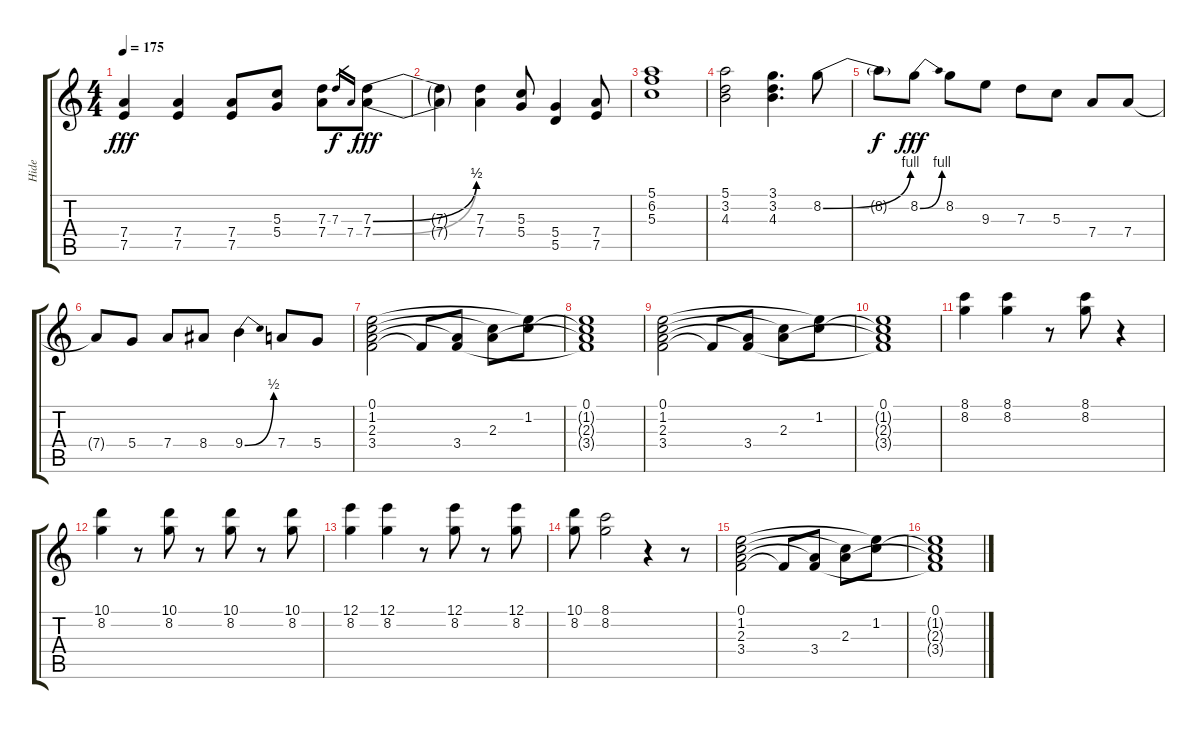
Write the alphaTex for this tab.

\track ("Hide" "Hide") {instrument distortionguitar}
\staff {score tabs}
\tuning (E4 B3 G3 D3 A2 E2) {hide}
\ts (4 4)
\tempo 175
\clef g2
\ks c
(7.4 7.5).4{dy fff} (7.4 7.5).4 (7.4 7.5).8 (5.3 5.4).8 (7.3 7.4).8 7.3.16{gr dy f} 7.4.16{gr} (7.3{be (bend 0 0 60 2)} 7.4{be (bend 0 0 60 2)}).8{dy fff} |
(7.3{t} 7.4{t}).4 (7.3 7.4).4 (5.3 5.4).8 (5.4 5.5).4 (7.4 7.5).8 |
(5.1 6.2 5.3).1 |
(5.1 3.2 4.3).2 (3.1 3.2 4.3).4{d} 8.2{be (bend 0 0 60 4)}.8 |
8.2{t}.8{dy f} 8.2{be (bend 0 0 60 4)}.8{dy fff} 8.2.8 9.3.8 7.3.8 5.3.8 7.4.8 7.4.8 |
7.4{t}.8 5.4.8 7.4.8 8.4.8 9.4{be (bend 0 0 60 2)}.4 7.4.8 5.4.8 |
(0.1 1.2 2.3 3.4).2 3.4{t}.8 (2.3{t} 3.4).8 (1.2{t} 2.3).8 (0.1{t} 1.2).8 |
(0.1 1.2{t} 2.3{t} 3.4{t}).1 |
(0.1 1.2 2.3 3.4).2 3.4{t}.8 (2.3{t} 3.4).8 (1.2{t} 2.3).8 (0.1{t} 1.2).8 |
(0.1 1.2{t} 2.3{t} 3.4{t}).1 |
(8.1 8.2).4 (8.1 8.2).4 r.8 (8.1 8.2).8 r.4 |
(10.1 8.2).4 r.8 (10.1 8.2).8 r.8 (10.1 8.2).8 r.8 (10.1 8.2).8 |
(12.1 8.2).4 (12.1 8.2).4 r.8 (12.1 8.2).8 r.8 (12.1 8.2).8 |
(10.1 8.2).8 (8.1 8.2).2 r.4 r.8 |
(0.1 1.2 2.3 3.4).2 3.4{t}.8 (2.3{t} 3.4).8 (1.2{t} 2.3).8{txt ""} (0.1{t} 1.2).8 |
(0.1 1.2{t} 2.3{t} 3.4{t}).1
